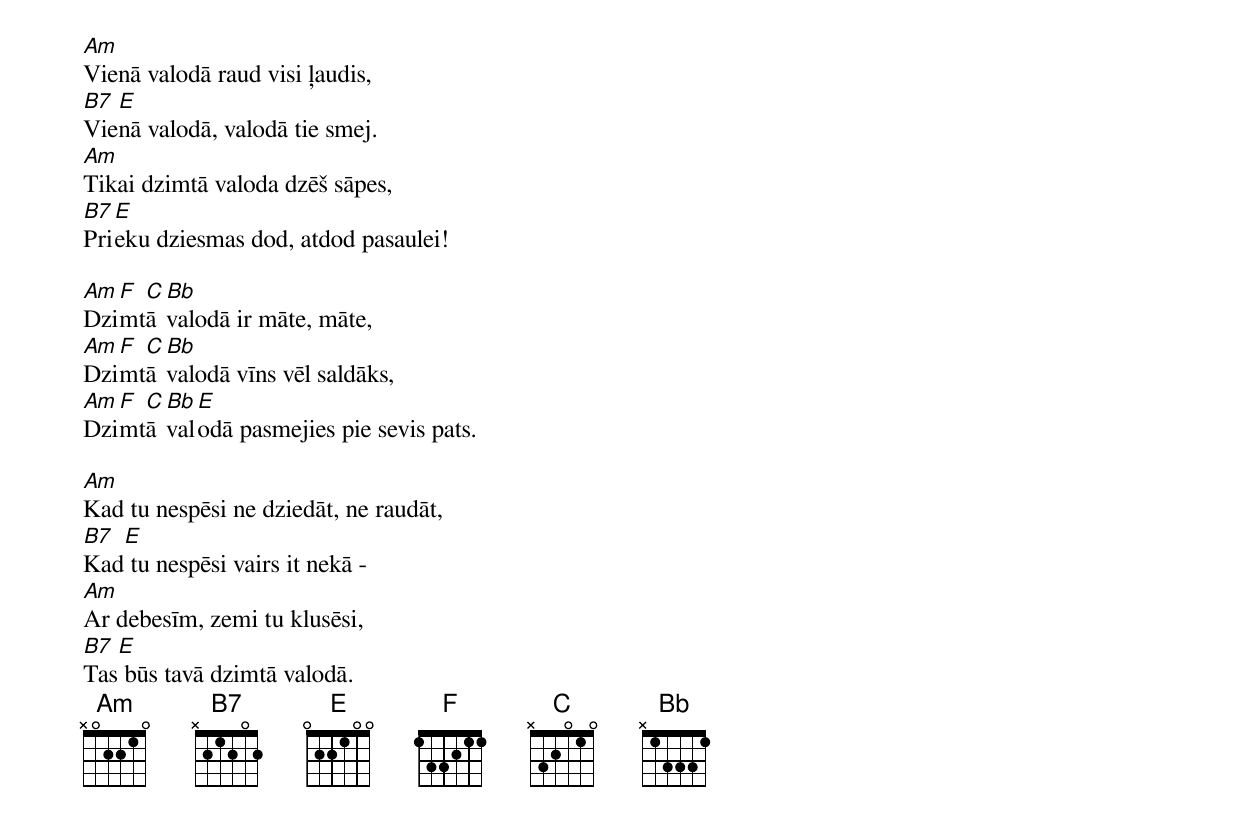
Am
Vienā valodā raud visi ļaudis,
B7 E
Vienā valodā, valodā tie smej.
Am
Tikai dzimtā valoda dzēš sāpes,
B7 E
Prieku dziesmas dod, atdod pasaulei!

Am F C Bb
Dzimtā valodā ir māte, māte,
Am F C Bb
Dzimtā valodā vīns vēl saldāks,
Am F C Bb E
Dzimtā valodā pasmejies pie sevis pats.

Am
Kad tu nespēsi ne dziedāt, ne raudāt,
B7 E
Kad tu nespēsi vairs it nekā -
Am
Ar debesīm, zemi tu klusēsi,
B7 E
Tas būs tavā dzimtā valodā.
